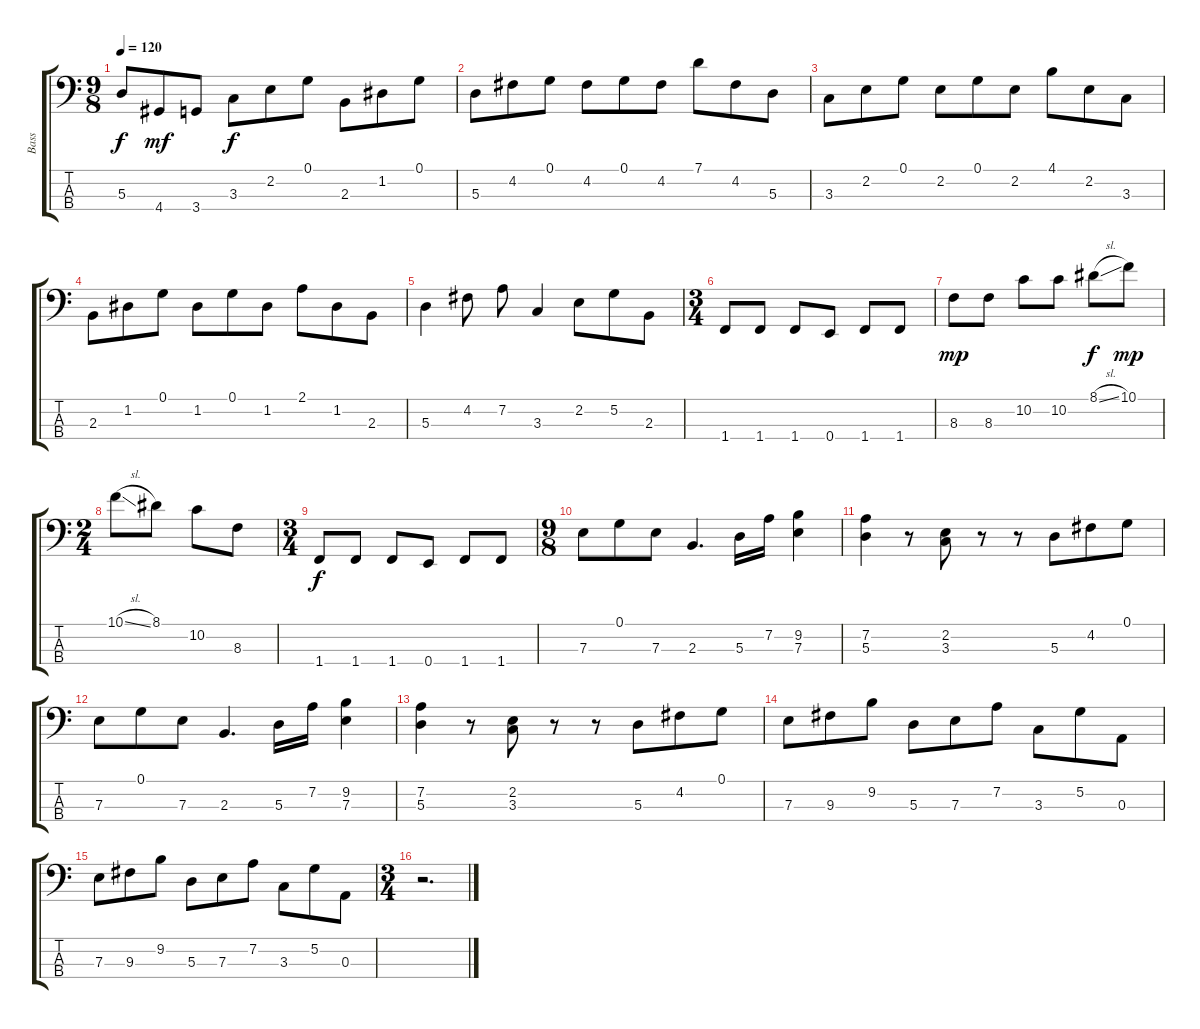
\track ("Bass" "Bass") {instrument electricbassfinger}
\staff {score tabs}
\tuning (G2 D2 A1 E1) {hide}
\ts (9 8)
\tempo 120
\clef f4
\ks c
5.3.8{dy f} 4.4.8{dy mf} 3.4.8 3.3.8{dy f} 2.2.8 0.1.8 2.3.8 1.2.8 0.1.8 |
5.3.8 4.2.8 0.1.8 4.2.8 0.1.8 4.2.8 7.1.8 4.2.8 5.3.8 |
3.3.8 2.2.8 0.1.8 2.2.8 0.1.8 2.2.8 4.1.8 2.2.8 3.3.8 |
2.3.8 1.2.8 0.1.8 1.2.8 0.1.8 1.2.8 2.1.8 1.2.8 2.3.8 |
5.3.4 4.2.8 7.2.8 3.3.4 2.2.8 5.2.8 2.3.8 |
\ts (3 4)
1.4.8 1.4.8 1.4.8 0.4.8 1.4.8 1.4.8 |
8.3.8{dy mp} 8.3.8 10.2.8 10.2.8 8.1{sl}.8{dy f} 10.1.8{dy mp} |
\ts (2 4)
10.1{sl}.8 8.1.8 10.2.8 8.3.8 |
\ts (3 4)
1.4.8{dy f} 1.4.8 1.4.8 0.4.8 1.4.8 1.4.8 |
\ts (9 8)
7.3.8 0.1.8 7.3.8 2.3.4{d} 5.3.16 7.2.16 (9.2 7.3).4 |
(7.2 5.3).4 r.8 (2.2 3.3).8 r.8 r.8 5.3.8 4.2.8 0.1.8 |
7.3.8 0.1.8 7.3.8 2.3.4{d} 5.3.16 7.2.16 (9.2 7.3).4 |
(7.2 5.3).4 r.8 (2.2 3.3).8 r.8 r.8 5.3.8 4.2.8 0.1.8 |
7.3.8 9.3.8 9.2.8 5.3.8 7.3.8 7.2.8 3.3.8 5.2.8 0.3.8 |
7.3.8 9.3.8 9.2.8 5.3.8 7.3.8 7.2.8 3.3.8 5.2.8 0.3.8 |
\ts (3 4)
r.2{d}
